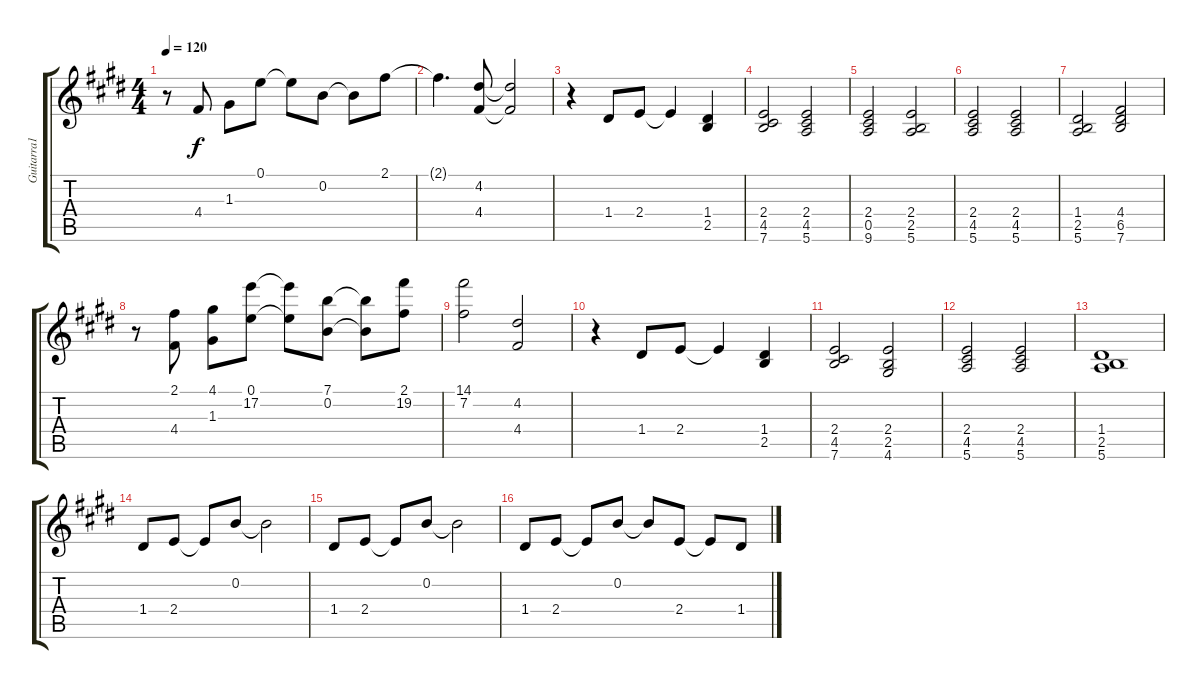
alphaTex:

\track ("Guitarra1" "Guitarra1") {instrument electricguitarjazz}
\staff {score tabs}
\tuning (E4 B3 G3 D3 A2 E2) {hide}
\ts (4 4)
\tempo 120
\clef g2
\ks e
r.8{dy f} 4.4.8 1.3.8 0.1.8 0.1{t}.8 0.2.8 0.2{t}.8 2.1.8 |
2.1{t}.4{d} (4.2 4.4).8 (4.2{t} 4.4{t}).2 |
r.4 1.4.8 2.4.8 2.4{t}.4 (1.4 2.5).4 |
(2.4 4.5 7.6).2 (2.4 4.5 5.6).2 |
(2.4 0.5 9.6).2 (2.4 2.5 5.6).2 |
(2.4 4.5 5.6).2 (2.4 4.5 5.6).2 |
(1.4 2.5 5.6).2 (4.4 6.5 7.6).2 |
r.8 (2.1 4.4).8 (4.1 1.3).8 (0.1 17.2).8 (0.1{t} 17.2{t}).8 (7.1 0.2).8 (7.1{t} 0.2{t}).8 (2.1 19.2).8 |
(14.1 7.2).2 (4.2 4.4).2 |
r.4 1.4.8 2.4.8 2.4{t}.4 (1.4 2.5).4 |
(2.4 4.5 7.6).2 (2.4 2.5 4.6).2 |
(2.4 4.5 5.6).2 (2.4 4.5 5.6).2 |
(1.4 2.5 5.6).1 |
1.4.8 2.4.8 2.4{t}.8 0.2.8 0.2{t}.2 |
1.4.8 2.4.8 2.4{t}.8 0.2.8 0.2{t}.2 |
1.4.8 2.4.8 2.4{t}.8 0.2.8 0.2{t}.8 2.4.8 2.4{t}.8 1.4.8
